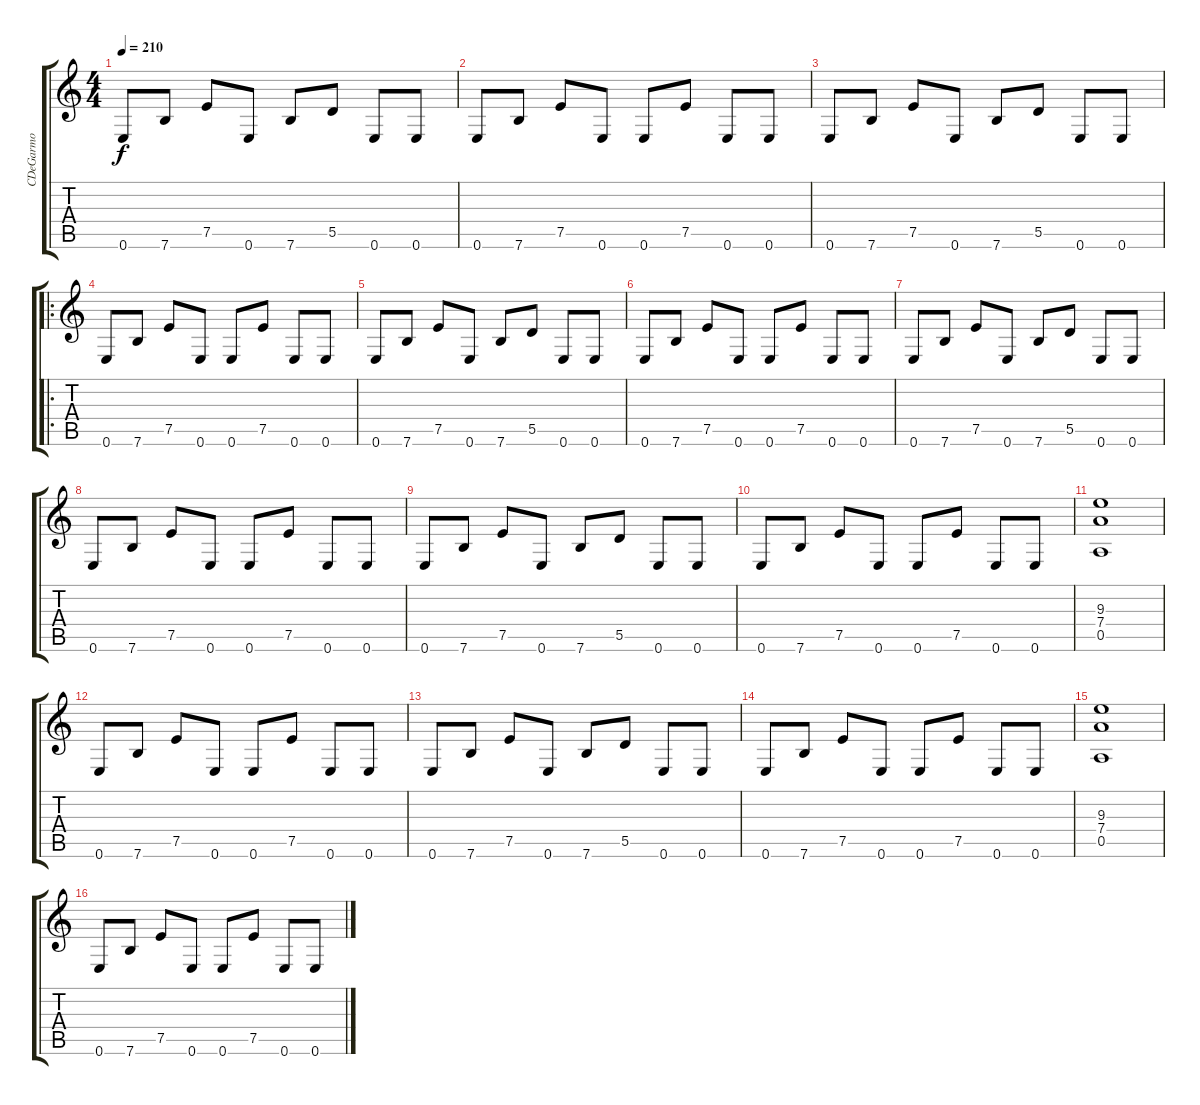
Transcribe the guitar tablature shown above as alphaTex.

\track ("CDeGarmo" "CDeGarmo") {instrument distortionguitar}
\staff {score tabs}
\tuning (E4 B3 G3 D3 A2 E2) {hide}
\ts (4 4)
\tempo 210
\clef g2
\ks c
0.6.8{dy f} 7.6.8 7.5.8 0.6.8 7.6.8 5.5.8 0.6.8 0.6.8 |
0.6.8 7.6.8 7.5.8 0.6.8 0.6.8 7.5.8 0.6.8 0.6.8 |
0.6.8 7.6.8 7.5.8 0.6.8 7.6.8 5.5.8 0.6.8 0.6.8 |
\ro
0.6.8 7.6.8 7.5.8 0.6.8 0.6.8 7.5.8 0.6.8 0.6.8 |
0.6.8 7.6.8 7.5.8 0.6.8 7.6.8 5.5.8 0.6.8 0.6.8 |
0.6.8 7.6.8 7.5.8 0.6.8 0.6.8 7.5.8 0.6.8 0.6.8 |
0.6.8 7.6.8 7.5.8 0.6.8 7.6.8 5.5.8 0.6.8 0.6.8 |
0.6.8 7.6.8 7.5.8 0.6.8 0.6.8 7.5.8 0.6.8 0.6.8 |
0.6.8 7.6.8 7.5.8 0.6.8 7.6.8 5.5.8 0.6.8 0.6.8 |
0.6.8 7.6.8 7.5.8 0.6.8 0.6.8 7.5.8 0.6.8 0.6.8 |
(9.3 7.4 0.5).1 |
0.6.8 7.6.8 7.5.8 0.6.8 0.6.8 7.5.8 0.6.8 0.6.8 |
0.6.8 7.6.8 7.5.8 0.6.8 7.6.8 5.5.8 0.6.8 0.6.8 |
0.6.8 7.6.8 7.5.8 0.6.8 0.6.8 7.5.8 0.6.8 0.6.8 |
(9.3 7.4 0.5).1 |
0.6.8 7.6.8 7.5.8 0.6.8 0.6.8 7.5.8 0.6.8 0.6.8
